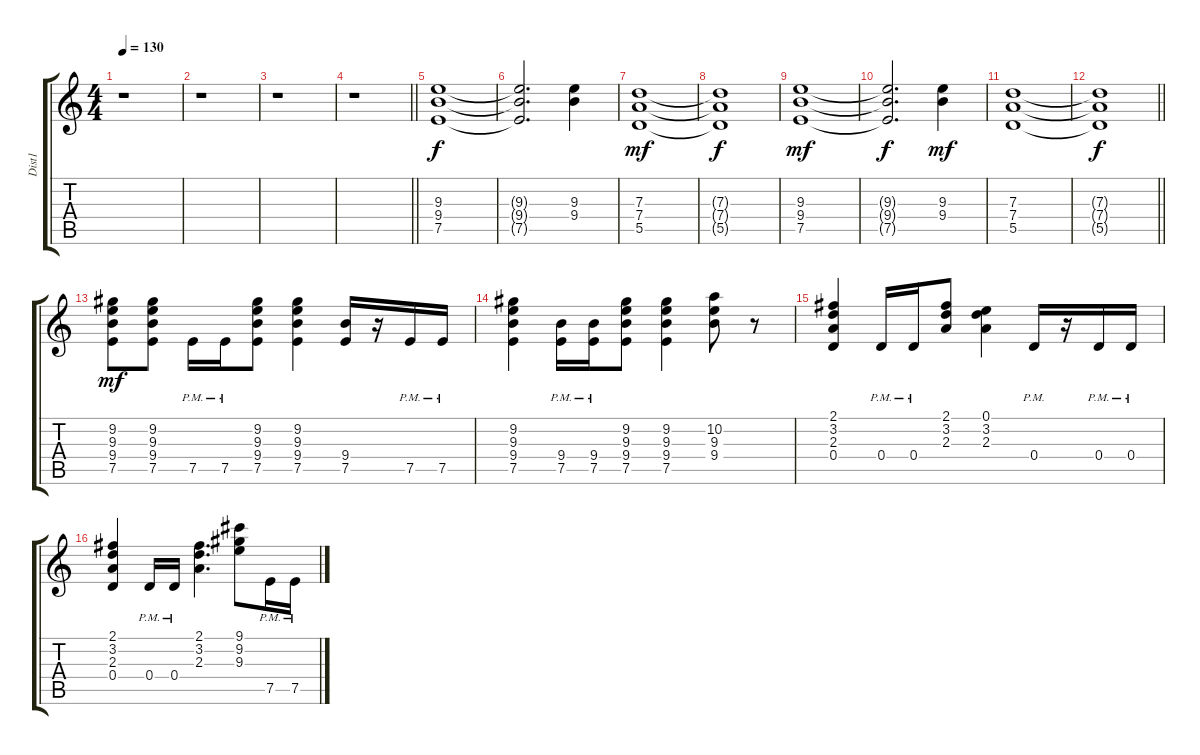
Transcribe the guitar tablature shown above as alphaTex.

\track ("Dist1" "Dist1") {instrument distortionguitar}
\staff {score tabs}
\tuning (E4 B3 G3 D3 A2 E2) {hide}
\ts (4 4)
\tempo 130
\clef g2
\ks c
r.1{dy f} |
r.1 |
r.1 |
\barLineRight lightlight
r.1 |
\section ("" "")
(9.3 9.4 7.5).1 |
(9.3{t} 9.4{t} 7.5{t}).2{d} (9.3 9.4).4 |
(7.3 7.4 5.5).1{dy mf} |
(7.3{t} 7.4{t} 5.5{t}).1{dy f} |
(9.3 9.4 7.5).1{dy mf} |
(9.3{t} 9.4{t} 7.5{t}).2{d dy f} (9.3 9.4).4{dy mf} |
(7.3 7.4 5.5).1 |
\barLineRight lightlight
(7.3{t} 7.4{t} 5.5{t}).1{dy f} |
\section ("" "")
(9.2 9.3 9.4 7.5).8{dy mf} (9.2 9.3 9.4 7.5).8 7.5{pm}.16 7.5{pm}.16 (9.2 9.3 9.4 7.5).8 (9.2 9.3 9.4 7.5).4 (9.4 7.5).16 r.16 7.5{pm}.16 7.5{pm}.16 |
(9.2 9.3 9.4 7.5).4 (9.4{pm} 7.5{pm}).16 (9.4{pm} 7.5{pm}).16 (9.2 9.3 9.4 7.5).8 (9.2 9.3 9.4 7.5).4 (10.2 9.3 9.4).8 r.8 |
(2.1 3.2 2.3 0.4).4 0.4{pm}.16 0.4{pm}.16 (2.1 3.2 2.3).8 (0.1 3.2 2.3).4 0.4{pm}.16 r.16 0.4{pm}.16 0.4{pm}.16 |
(2.1 3.2 2.3 0.4).4 0.4{pm}.16 0.4{pm}.16 (2.1 3.2 2.3).4{d} (9.1 9.2 9.3).8 7.5{pm}.16 7.5{pm}.16
